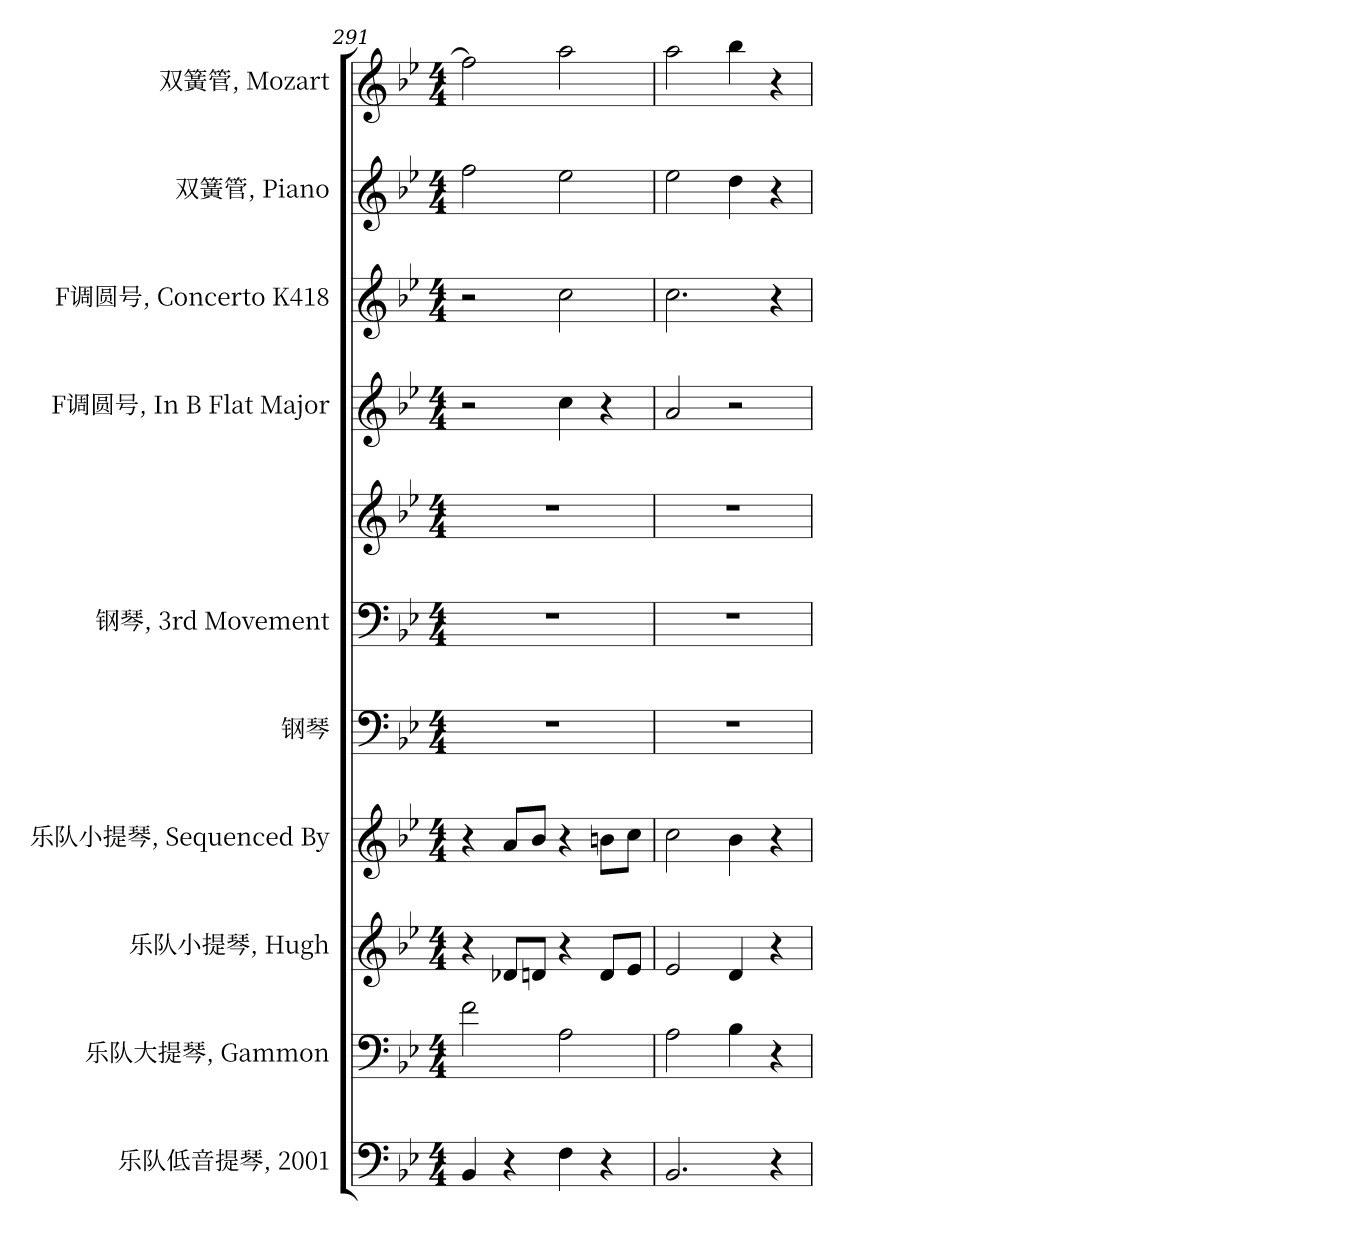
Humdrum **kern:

**kern	**kern	**kern	**kern	**kern	**kern	**kern	**kern	**kern	**kern	**kern
*part10	*part9	*part8	*part7	*part6	*part5	*part5	*part4	*part3	*part2	*part1
*staff11	*staff10	*staff9	*staff8	*staff7	*staff6	*staff5	*staff4	*staff3	*staff2	*staff1
*I"乐队低音提琴, 2001	*I"乐队大提琴, Gammon	*I"乐队小提琴,  Hugh	*I"乐队小提琴, Sequenced By	*I"钢琴	*I"钢琴, 3rd Movement	*	*I"F调圆号, In B Flat Major	*I"F调圆号, Concerto K418	*I"双簧管,  Piano	*I"双簧管,  Mozart
*clefF4	*clefF4	*clefG2	*clefG2	*clefF4	*clefF4	*clefG2	*clefG2	*clefG2	*clefG2	*clefG2
*ITrd7c12	*	*	*	*	*	*	*ITrd4c7	*ITrd4c7	*	*
*k[b-e-]	*k[b-e-]	*k[b-e-]	*k[b-e-]	*k[b-e-]	*k[b-e-]	*k[b-e-]	*k[b-e-a-]	*k[b-e-a-]	*k[b-e-]	*k[b-e-]
*M4/4	*M4/4	*M4/4	*M4/4	*M4/4	*M4/4	*M4/4	*M4/4	*M4/4	*M4/4	*M4/4
=291	=291	=291	=291	=291	=291	=291	=291	=291	=291	=291
4BBB-/	2f\	4r	4r	1r	1r	1r	2r	2r	2ff\	2ff\]
4r	.	8d-X/L	8a/L	.	.	.	.	.	.	.
.	.	8dn/J	8b-/J	.	.	.	.	.	.	.
4FF\	2A\	4r	4r	.	.	.	4f\	2f\	2ee-\	2aa\
4r	.	8d/L	8bn\L	.	.	.	4r	.	.	.
.	.	8e-/J	8cc\J	.	.	.	.	.	.	.
=292	=292	=292	=292	=292	=292	=292	=292	=292	=292	=292
2.BBB-/	2A\	2e-/	2cc\	1r	1r	1r	2d/	2.f\	2ee-\	2aa\
.	4B-\	4d/	4b-\	.	.	.	2r	.	4dd\	4bb-\
4r	4r	4r	4r	.	.	.	.	4r	4r	4r
=	=	=	=	=	=	=	=	=	=	=
*-	*-	*-	*-	*-	*-	*-	*-	*-	*-	*-
